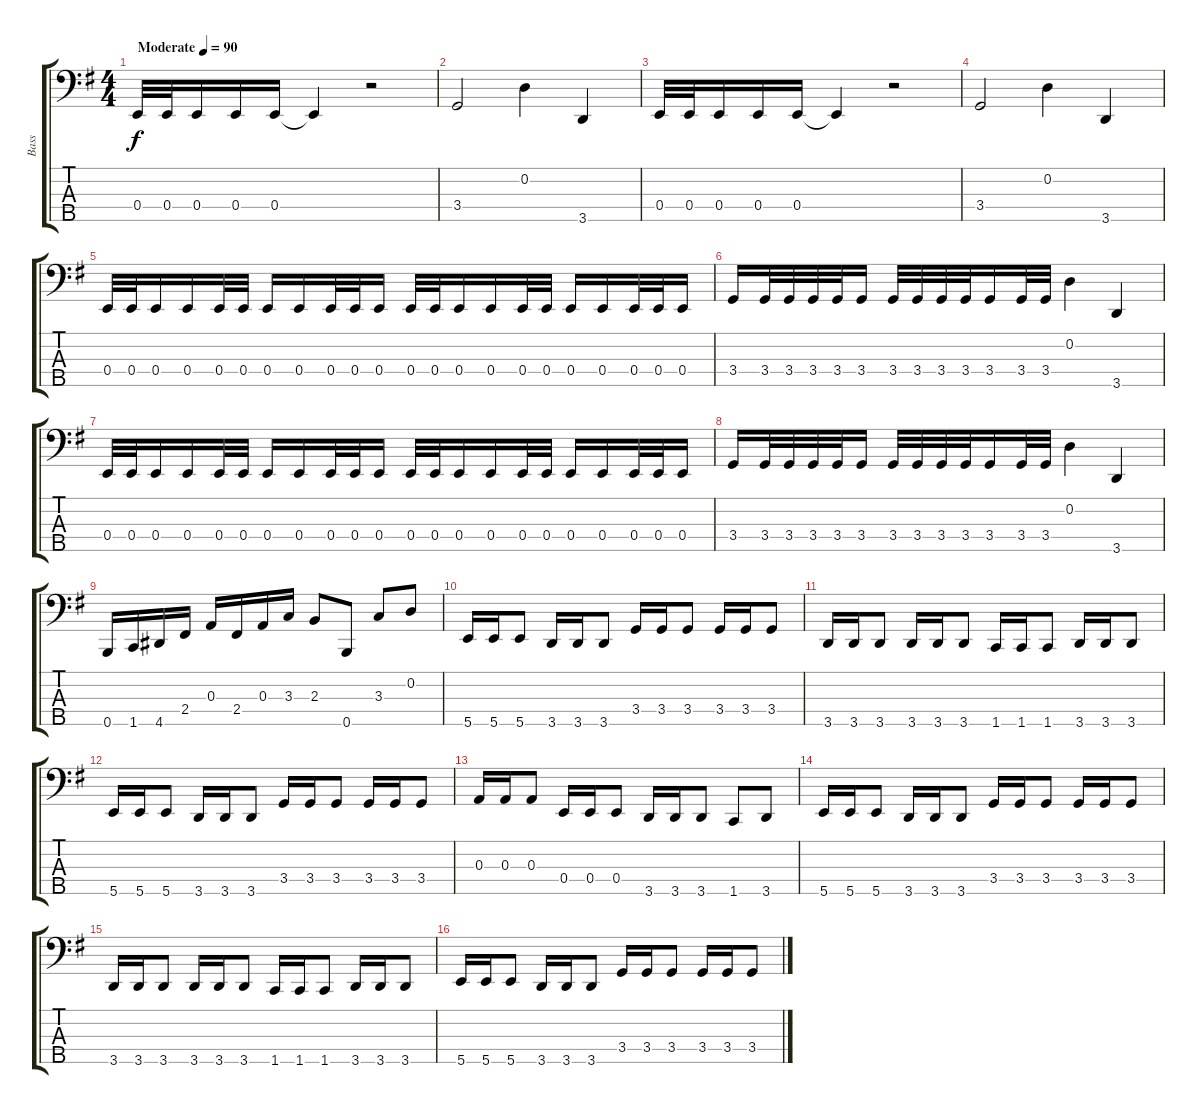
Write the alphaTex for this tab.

\track ("Bass" "Bass") {instrument electricbassfinger}
\staff {score tabs}
\tuning (G2 D2 A1 E1 B0) {hide}
\ts (4 4)
\tempo (90 "Moderate")
\clef f4
\ks g
0.4.32{dy f instrument electricbassfinger} 0.4.32 0.4.16 0.4.16 0.4.16 0.4{t}.4 r.2 |
3.4.2 0.2.4 3.5.4 |
0.4.32 0.4.32 0.4.16 0.4.16 0.4.16 0.4{t}.4 r.2 |
3.4.2 0.2.4 3.5.4 |
0.4.32 0.4.32 0.4.16 0.4.16 0.4.32 0.4.32 0.4.16 0.4.16 0.4.32 0.4.32 0.4.16 0.4.32 0.4.32 0.4.16 0.4.16 0.4.32 0.4.32 0.4.16 0.4.16 0.4.32 0.4.32 0.4.16 |
3.4.16 3.4.32 3.4.32 3.4.32 3.4.32 3.4.16 3.4.32 3.4.32 3.4.32 3.4.32 3.4.16 3.4.32 3.4.32 0.2.4 3.5.4 |
0.4.32 0.4.32 0.4.16 0.4.16 0.4.32 0.4.32 0.4.16 0.4.16 0.4.32 0.4.32 0.4.16 0.4.32 0.4.32 0.4.16 0.4.16 0.4.32 0.4.32 0.4.16 0.4.16 0.4.32 0.4.32 0.4.16 |
3.4.16 3.4.32 3.4.32 3.4.32 3.4.32 3.4.16 3.4.32 3.4.32 3.4.32 3.4.32 3.4.16 3.4.32 3.4.32 0.2.4 3.5.4 |
0.5.16 1.5.16 4.5.16 2.4.16 0.3.16 2.4.16 0.3.16 3.3.16 2.3.8 0.5.8 3.3.8 0.2.8 |
5.5.16 5.5.16 5.5.8 3.5.16 3.5.16 3.5.8 3.4.16 3.4.16 3.4.8 3.4.16 3.4.16 3.4.8 |
3.5.16 3.5.16 3.5.8 3.5.16 3.5.16 3.5.8 1.5.16 1.5.16 1.5.8 3.5.16 3.5.16 3.5.8 |
5.5.16 5.5.16 5.5.8 3.5.16 3.5.16 3.5.8 3.4.16 3.4.16 3.4.8 3.4.16 3.4.16 3.4.8 |
0.3.16 0.3.16 0.3.8 0.4.16 0.4.16 0.4.8 3.5.16 3.5.16 3.5.8 1.5.8 3.5.8 |
5.5.16 5.5.16 5.5.8 3.5.16 3.5.16 3.5.8 3.4.16 3.4.16 3.4.8 3.4.16 3.4.16 3.4.8 |
3.5.16 3.5.16 3.5.8 3.5.16 3.5.16 3.5.8 1.5.16 1.5.16 1.5.8 3.5.16 3.5.16 3.5.8 |
5.5.16 5.5.16 5.5.8 3.5.16 3.5.16 3.5.8 3.4.16 3.4.16 3.4.8 3.4.16 3.4.16 3.4.8
